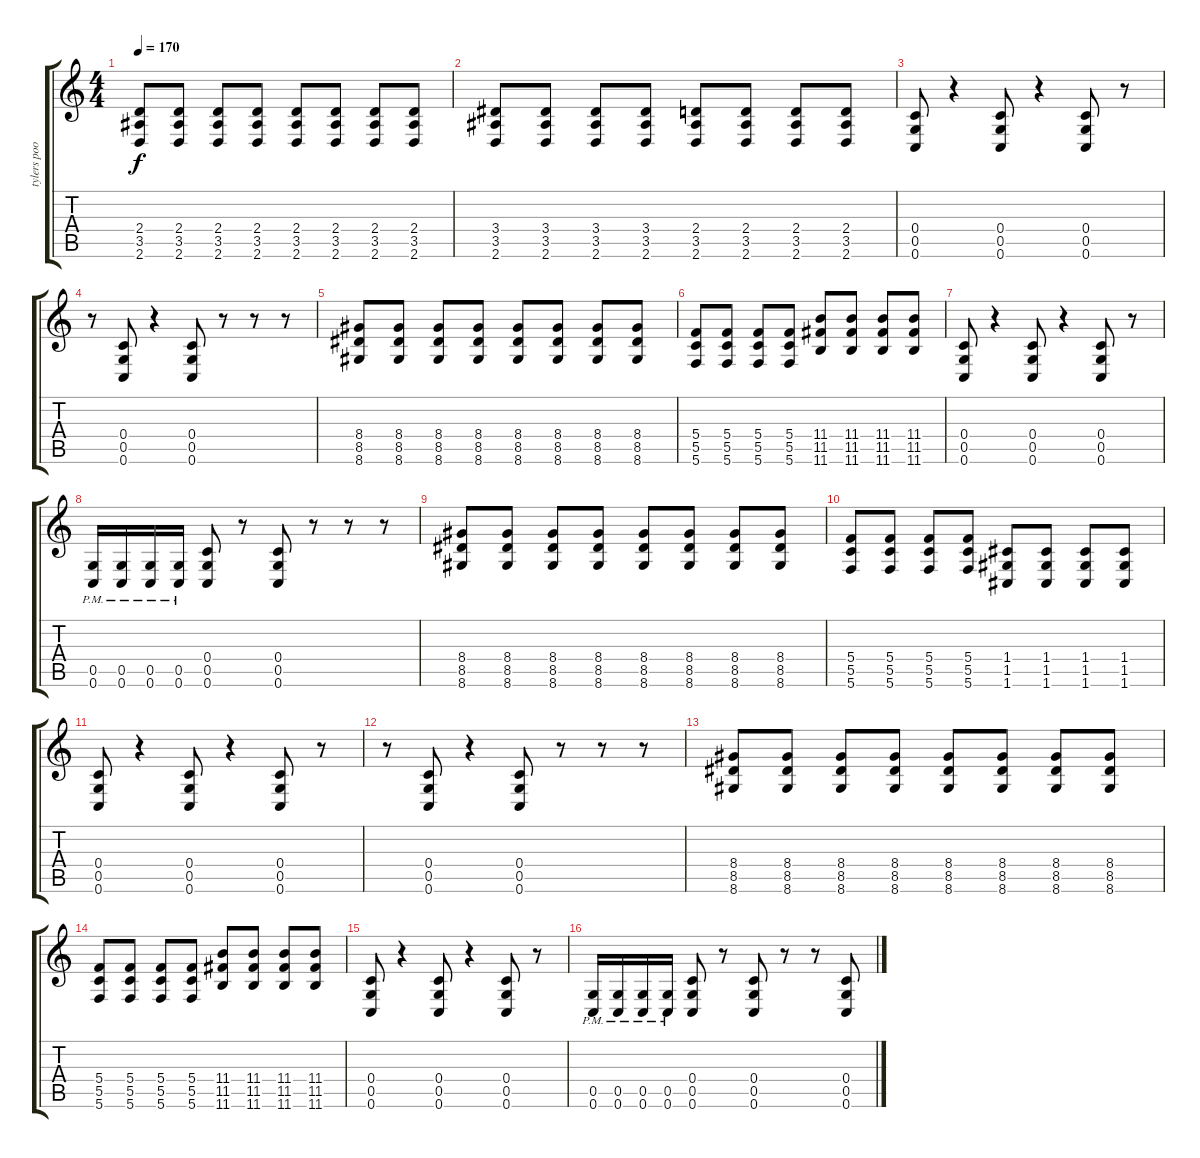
\track ("tylers poop." "tylers poo") {instrument distortionguitar}
\staff {score tabs}
\tuning (D4 A3 F3 C3 G2 C2) {hide}
\ts (4 4)
\tempo 170
\clef g2
\ks c
(2.4 3.5 2.6).8{dy f} (2.4 3.5 2.6).8 (2.4 3.5 2.6).8 (2.4 3.5 2.6).8 (2.4 3.5 2.6).8 (2.4 3.5 2.6).8 (2.4 3.5 2.6).8 (2.4 3.5 2.6).8 |
(3.4 3.5 2.6).8 (3.4 3.5 2.6).8 (3.4 3.5 2.6).8 (3.4 3.5 2.6).8 (2.4 3.5 2.6).8 (2.4 3.5 2.6).8 (2.4 3.5 2.6).8 (2.4 3.5 2.6).8 |
(0.4 0.5 0.6).8 r.4 (0.4 0.5 0.6).8 r.4 (0.4 0.5 0.6).8 r.8 |
r.8 (0.4 0.5 0.6).8 r.4 (0.4 0.5 0.6).8 r.8 r.8 r.8 |
(8.4 8.5 8.6).8 (8.4 8.5 8.6).8 (8.4 8.5 8.6).8 (8.4 8.5 8.6).8 (8.4 8.5 8.6).8 (8.4 8.5 8.6).8 (8.4 8.5 8.6).8 (8.4 8.5 8.6).8 |
(5.4 5.5 5.6).8 (5.4 5.5 5.6).8 (5.4 5.5 5.6).8 (5.4 5.5 5.6).8 (11.4 11.5 11.6).8 (11.4 11.5 11.6).8 (11.4 11.5 11.6).8 (11.4 11.5 11.6).8 |
(0.4 0.5 0.6).8 r.4 (0.4 0.5 0.6).8 r.4 (0.4 0.5 0.6).8 r.8 |
(0.5{pm} 0.6{pm}).16 (0.5{pm} 0.6{pm}).16 (0.5{pm} 0.6{pm}).16 (0.5{pm} 0.6{pm}).16 (0.4 0.5 0.6).8 r.8 (0.4 0.5 0.6).8 r.8 r.8 r.8 |
(8.4 8.5 8.6).8 (8.4 8.5 8.6).8 (8.4 8.5 8.6).8 (8.4 8.5 8.6).8 (8.4 8.5 8.6).8 (8.4 8.5 8.6).8 (8.4 8.5 8.6).8 (8.4 8.5 8.6).8 |
(5.4 5.5 5.6).8 (5.4 5.5 5.6).8 (5.4 5.5 5.6).8 (5.4 5.5 5.6).8 (1.4 1.5 1.6).8 (1.4 1.5 1.6).8 (1.4 1.5 1.6).8 (1.4 1.5 1.6).8 |
(0.4 0.5 0.6).8 r.4 (0.4 0.5 0.6).8 r.4 (0.4 0.5 0.6).8 r.8 |
r.8 (0.4 0.5 0.6).8 r.4 (0.4 0.5 0.6).8 r.8 r.8 r.8 |
(8.4 8.5 8.6).8 (8.4 8.5 8.6).8 (8.4 8.5 8.6).8 (8.4 8.5 8.6).8 (8.4 8.5 8.6).8 (8.4 8.5 8.6).8 (8.4 8.5 8.6).8 (8.4 8.5 8.6).8 |
(5.4 5.5 5.6).8 (5.4 5.5 5.6).8 (5.4 5.5 5.6).8 (5.4 5.5 5.6).8 (11.4 11.5 11.6).8 (11.4 11.5 11.6).8 (11.4 11.5 11.6).8 (11.4 11.5 11.6).8 |
(0.4 0.5 0.6).8 r.4 (0.4 0.5 0.6).8 r.4 (0.4 0.5 0.6).8 r.8 |
(0.5{pm} 0.6{pm}).16 (0.5{pm} 0.6{pm}).16 (0.5{pm} 0.6{pm}).16 (0.5{pm} 0.6{pm}).16 (0.4 0.5 0.6).8 r.8 (0.4 0.5 0.6).8 r.8 r.8 (0.4 0.5 0.6).8
